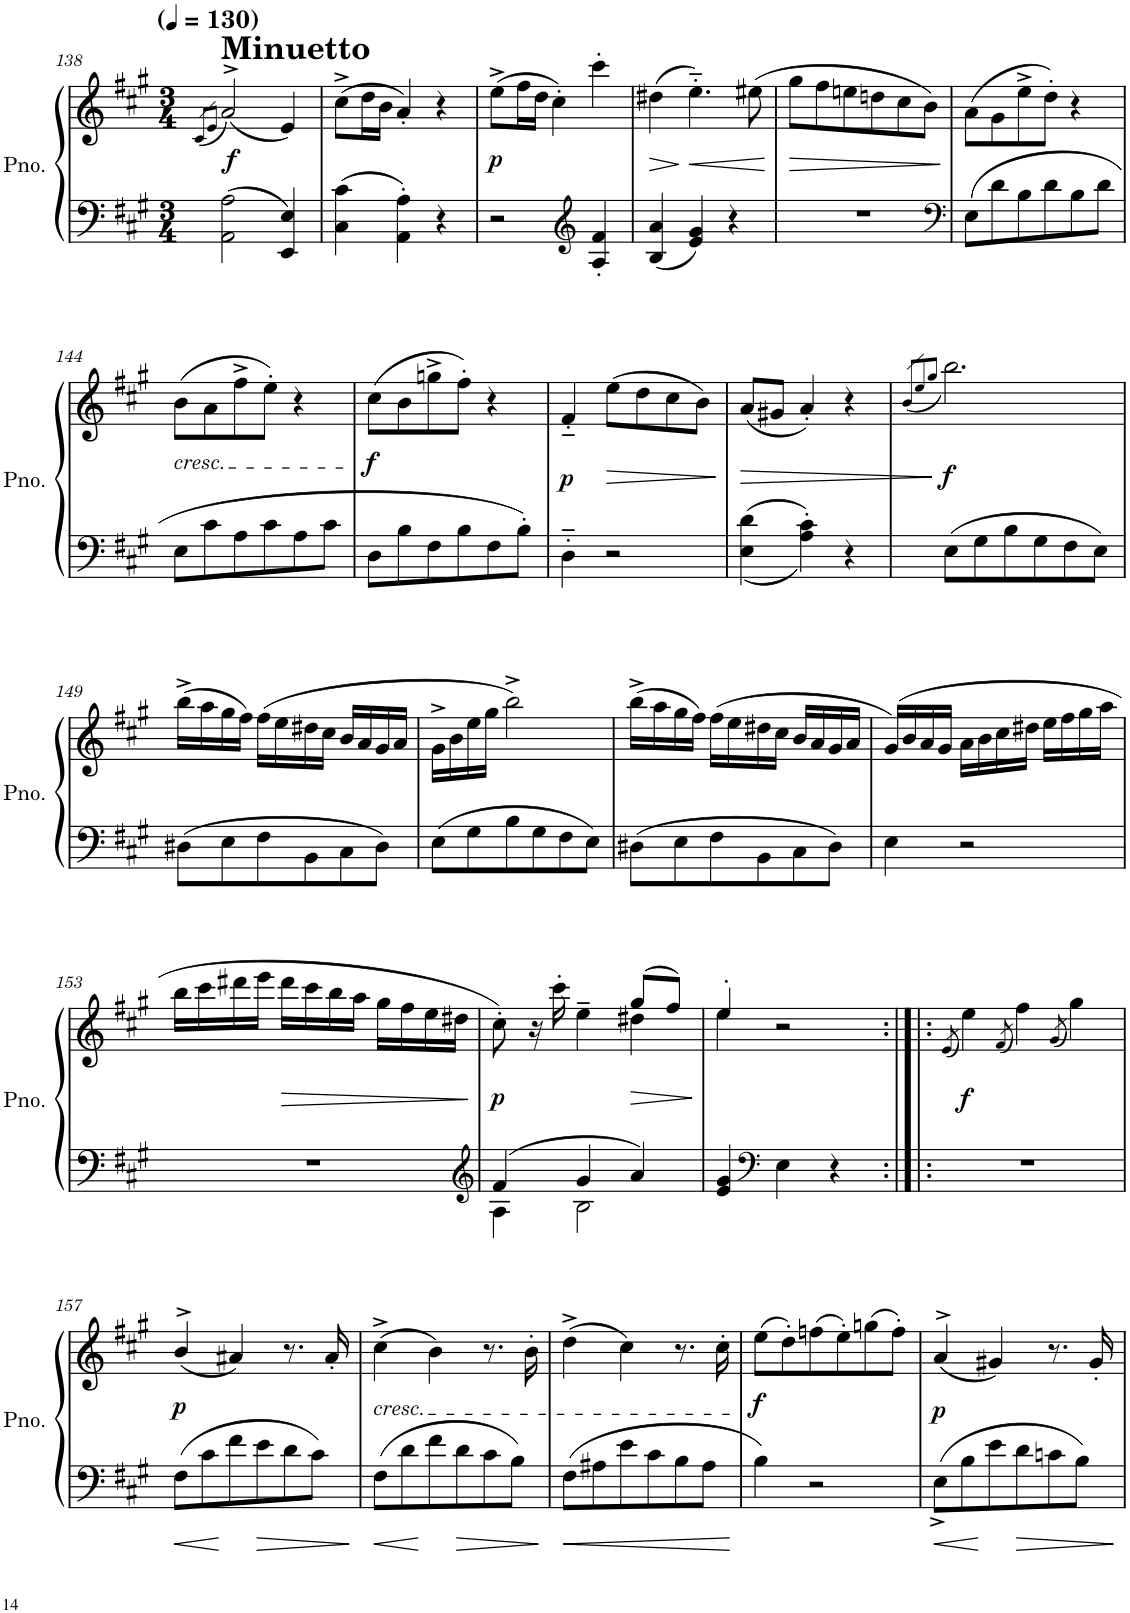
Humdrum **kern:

**kern	**kern	**dynam
*part1	*part1	*part1
*staff2	*staff1	*staff1/2
*I"Piano	*	*
*I'Pno.	*	*
!!LO:PB:g=z
*clefF4	*clefG2	*
*k[f#c#g#]	*k[f#c#g#]	*
*M3/4	*M3/4	*
*MM130	*MM130	*
=138!|:	=138!|:	=138!|:
.	(8qc#/L	.
.	8qe/J	.
!	!LO:TX:a:B:t=Minuetto	!
!	!	!LO:DY:a=2
2AA\ 2A\	(2a^>/)	f
4EE/ 4E/	4e/)	.
=139	=139	=139
4C#\ 4c#\	(8cc#^\L	.
.	16dd\L	.
.	16b\JJ	.
4AA\' 4A\'	4a'/)	.
4r	4r	.
=140	=140	=140
!	!	!LO:DY:b
2r	(8ee^\L	p
.	16ff#\L	.
.	16dd\JJ	.
.	4cc#'\)	.
*clefG2	*	*
4A/' 4f#/'	4ccc#'\	.
=141	=141	=141
!	!	!LO:HP:b
4B/ 4a/	(4dd#X\	>
!	!	!LO:HP:n=1:b
4e/ 4g#/	4.ee'~\)	] <
4r	.	.
.	(8ee#X\	.
.	.	[
=142	=142	=142
!	!	!LO:HP:b
2.r	8gg#\L	>
.	8ff#\	.
.	8een\	.
.	8ddn\	.
.	8cc#\	.
.	8b\J)	.
.	.	]
=143	=143	=143
*clefF4	*	*
8E\L	(8a\L	.
8d\	8g#\	.
8B\	8ee^\	.
8d\	8dd'\J)	.
8B\	4r	.
8d\J	.	.
!!LO:LB:g=z
=144	=144	=144
!	!LO:TX:b:i:t=cresc.	!
8E\L	(8b\L	.
8c#\	8a\	.
8A\	8ff#^\	.
8c#\	8ee'\J)	.
8A\	4r	.
8c#\J	.	.
=145	=145	=145
!	!	!LO:DY:b
8D\L	(8cc#\L	f
8B\	8b\	.
8F#\	8ggn^\	.
8B\	8ff#'\J)	.
8F#\	4r	.
8B'\J	.	.
=146	=146	=146
!	!	!LO:DY:b
4D'~\	4f#'~/	p
!	!	!LO:HP:b
2r	(8ee\L	>
.	8dd\	.
.	8cc#\	.
.	8b\J)	.
.	.	]
=147	=147	=147
!	!	!LO:HP:b
4E\ 4d\	(8a/L	>
.	8g#X/J	.
4A\' 4c#\'	4a'/)	.
4r	4r	.
.	.	]
=148	=148	=148
.	(8qb/L	.
.	8qee/	.
.	8qgg#/J	.
!	!	!LO:DY:b
8E\L	2.bb\)	f
8G#\	.	.
8B\	.	.
8G#\	.	.
8F#\	.	.
8E\J	.	.
!!LO:LB:g=z
=149	=149	=149
8D#X\L	(16bb^\LL	.
.	16aa\	.
8E\	16gg#\	.
.	16ff#\JJ)	.
8F#\	(16ff#\LL	.
.	16ee\	.
8BB\	16dd#X\	.
.	16cc#\JJ	.
8C#\	16b/LL	.
.	16a/	.
8D#\J	16g#/	.
.	16a/JJ	.
=150	=150	=150
8E\L	16g#^\LL	.
.	16b\	.
8G#\	16ee\	.
.	16gg#\JJ	.
8B\	2bb^\)	.
8G#\	.	.
8F#\	.	.
8E\J	.	.
=151	=151	=151
8D#X\L	(16bb^\LL	.
.	16aa\	.
8E\	16gg#\	.
.	16ff#\JJ)	.
8F#\	(16ff#\LL	.
.	16ee\	.
8BB\	16dd#X\	.
.	16cc#\JJ	.
8C#\	16b/LL	.
.	16a/	.
8D#\J	16g#/	.
.	16a/JJ	.
=152	=152	=152
4E\	(16g#/LL)	.
.	16b/	.
.	16a/	.
.	16g#/JJ	.
2r	16a\LL	.
.	16b\	.
.	16cc#\	.
.	16dd#X\JJ	.
.	16ee\LL	.
.	16ff#\	.
.	16gg#\	.
.	16aa\JJ	.
!!LO:LB:g=z
=153	=153	=153
2.r	16bb\LL	.
.	16ccc#\	.
.	16ddd#X\	.
.	16eee\JJ	.
!	!	!LO:HP:b
.	16ddd#\LL	>
.	16ccc#\	.
.	16bb\	.
.	16aa\JJ	.
.	16gg#\LL	.
.	16ff#\	.
.	16ee\	.
.	16dd#X\JJ	.
.	.	]
=154	=154	=154
*clefG2	*	*
*^	*^	*
!	!	!	!	!LO:DY:b
4f#/	4A\	8cc#'>\)	2ryy	p
.	.	16r	.	.
.	.	16ccc#'>\	.	.
4g#/	2B\	4ee~\	.	.
!	!	!	!	!LO:HP:b
4a/	.	(8gg#/L	4dd#X\	>
.	.	8ff#/J)	.	.
*v	*v	*	*	*
*	*v	*v	*
.	.	]
=155	=155	=155
*	*^	*
4e/ 4g#/	4ee'/	4ee\	.
*clefF4	*	*	*
4E\	2r	2ryy	.
4r	.	.	.
*	*v	*v	*
=156:|!|:	=156:|!|:	=156:|!|:
.	(8qe/	.
!	!	!LO:DY:b
2.r	4ee\)	f
.	(8qf#/	.
.	4ff#\)	.
.	(8qg#/	.
.	4gg#\)	.
!!LO:LB:g=z
=157	=157	=157
!	!	!LO:DY:b
8F#\L	(4b^>/	p
8c#\	.	.
8f#\	4a#X/)	.
8e\	.	.
8d\	8.r	.
8c#\J	.	.
.	16a#'/	.
=158	=158	=158
!	!LO:TX:b:i:t=cresc.	!
8F#\L	(4cc#^\	.
8d\	.	.
8f#\	4b\)	.
8d\	.	.
8c#\	8.r	.
8B\J	.	.
.	16b'\	.
=159	=159	=159
8F#\L	(4dd^\	.
8A#X\	.	.
8e\	4cc#\)	.
8c#\	.	.
8B\	8.r	.
8A#\J	.	.
.	16cc#'\	.
=160	=160	=160
!	!	!LO:DY:b
4B\	(8ee\L	f
.	8dd'\)	.
2r	(8ffn\	.
.	8ee'\)	.
.	(8ggn\	.
.	8ff'\J)	.
=161	=161	=161
!	!	!LO:DY:b
8E^<\L	(4a^>/	p
8B\	.	.
8e\	4g#X/)	.
8d\	.	.
8cn\	8.r	.
8B\J	.	.
.	16g#'/	.
=	=	=
*-	*-	*-
